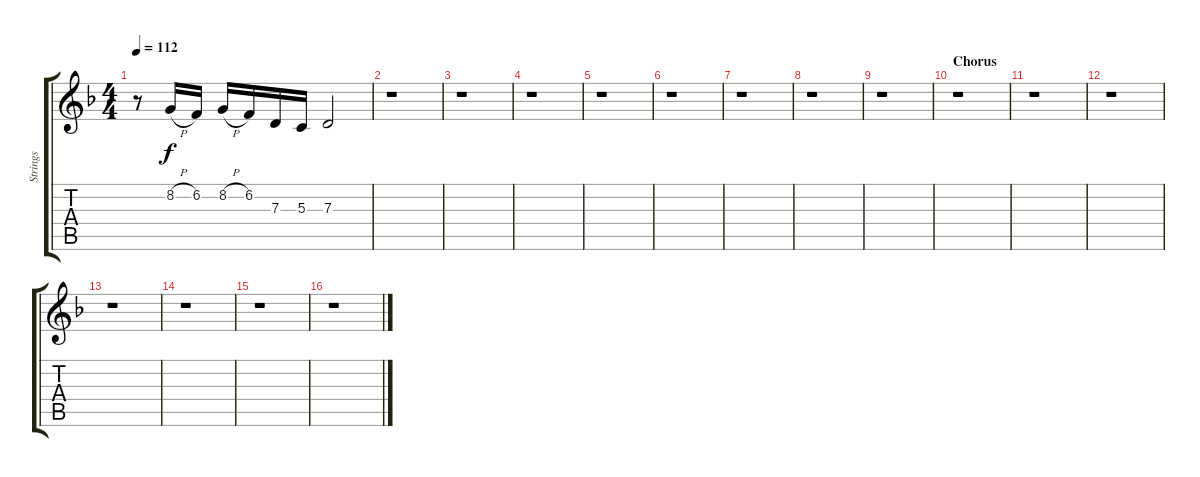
\track ("Strings" "Strings") {instrument synthstrings1}
\staff {score tabs}
\tuning (E4 B3 G3 D3 A2 E2) {hide}
\ts (4 4)
\tempo 112
\clef g2
\ks f
r.8{dy f} 8.2{h}.16 6.2.16 8.2{h}.16 6.2.16 7.3.16 5.3.16 7.3.2 |
r.1 |
r.1 |
r.1 |
r.1 |
r.1 |
r.1 |
r.1 |
r.1 |
\section ("" "Chorus")
r.1 |
r.1 |
r.1 |
r.1 |
r.1 |
r.1 |
r.1
